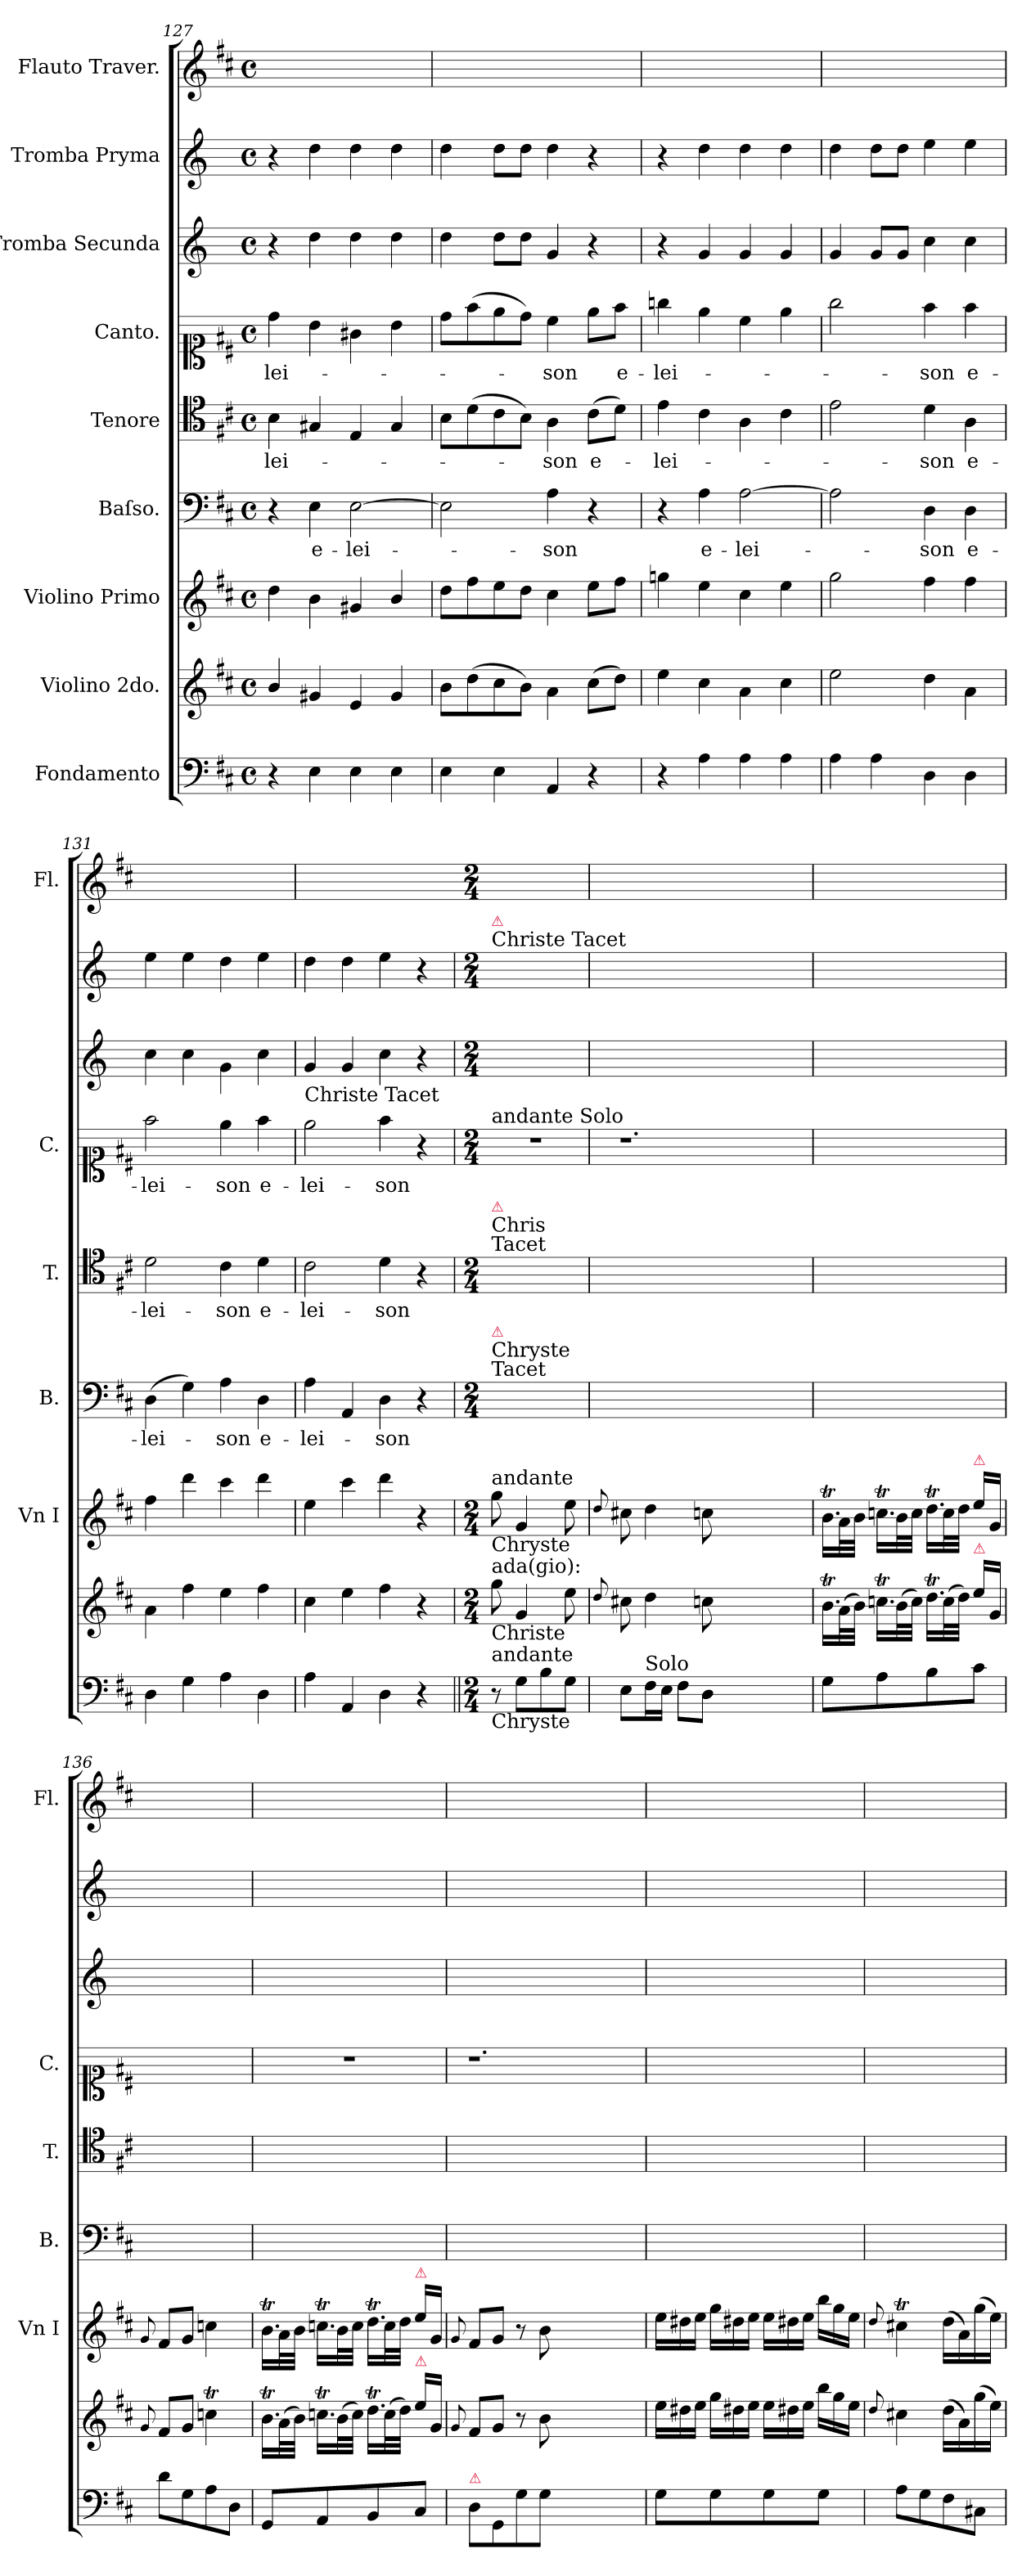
**kern	**kern	**kern	**kern	**text	**kern	**text	**kern	**text	**kern	**kern	**kern
*part9	*part8	*part7	*part6	*part6	*part5	*part5	*part4	*part4	*part3	*part2	*part1
*staff9	*staff8	*staff7	*staff6	*staff6	*staff5	*staff5	*staff4	*staff4	*staff3	*staff2	*staff1
*I"Fondamento	*I"Violino 2do.	*I"Violino Primo	*I"Baſso.	*	*I"Tenore	*	*I"Canto.	*	*I"Tromba Secunda	*I"Tromba Pryma	*I"Flauto Traver.
*	*	*I'Vn I	*I'B.	*	*I'T.	*	*I'C.	*	*	*	*I'Fl.
*clefF4	*clefG2	*clefG2	*clefF4	*	*clefC4	*	*clefC1	*	*clefG2	*clefG2	*clefG2
*	*	*	*	*	*	*	*	*	*ITrd-1c-2	*ITrd-1c-2	*
*k[f#c#]	*k[f#c#]	*k[f#c#]	*k[f#c#]	*	*k[f#c#]	*	*k[f#c#]	*	*k[f#c#]	*k[f#c#]	*k[f#c#]
*M4/4	*M4/4	*M4/4	*M4/4	*	*M4/4	*	*M4/4	*	*M4/4	*M4/4	*M4/4
*met(c)	*met(c)	*met(c)	*met(c)	*	*met(c)	*	*met(c)	*	*met(c)	*met(c)	*met(c)
=127	=127	=127	=127	=127	=127	=127	=127	=127	=127	=127	=127
4r	4b/	4dd\	4r	.	4B\	-lei-	4dd\	-lei-	4r	4r	1ryy
4E\	4g#X/	4b\	4E\	e-	4G#X/	.	4b\	.	4ee\	4ee\	.
4E\	4e/	4g#X/	[2E\	-lei-	4E/	.	4g#X\	.	4ee\	4ee\	.
4E\	4g#/	4b/	.	.	4G#/	.	4b\	.	4ee\	4ee\	.
=128	=128	=128	=128	=128	=128	=128	=128	=128	=128	=128	=128
4E\	8b\L	8dd\L	2E\]	.	8B\L	.	8dd\L	.	4ee\	4ee\	1ryy
.	(>8dd\	8ff#\	.	.	(>8d\	.	(>8ff#\	.	.	.	.
4E\	8cc#\	8ee\	.	.	8c#\	.	8ee\	.	8ee\L	8ee\L	.
.	8b\J)	8dd\J	.	.	8B\J)	.	8dd\J)	.	8ee\J	8ee\J	.
4AA/	4a\	4cc#\	4A\	-son	4A\	-son	4cc#\	-son	4a/	4ee\	.
4r	(>8cc#\L	8ee\L	4r	.	(>8c#\L	e-	8ee\L	.	4r	4r	.
.	8dd\J)	8ff#\J	.	.	8d\J)	.	8ff#\J	e-	.	.	.
=129	=129	=129	=129	=129	=129	=129	=129	=129	=129	=129	=129
4r	4ee\	4ggn\	4r	.	4e\	-lei-	4ggn\	-lei-	4r	4r	1ryy
4A\	4cc#\	4ee\	4A\	e-	4c#\	.	4ee\	.	4a/	4ee\	.
4A\	4a\	4cc#\	[2A\	-lei-	4A\	.	4cc#\	.	4a/	4ee\	.
4A\	4cc#\	4ee\	.	.	4c#\	.	4ee\	.	4a/	4ee\	.
=130	=130	=130	=130	=130	=130	=130	=130	=130	=130	=130	=130
4A\	2ee\	2gg\	2A\]	.	2e\	.	2gg\	.	4a/	4ee\	1ryy
4A\	.	.	.	.	.	.	.	.	8a/L	8ee\L	.
.	.	.	.	.	.	.	.	.	8a/J	8ee\J	.
4D\	4dd\	4ff#\	4D\	-son	4d\	-son	4ff#\	-son	4dd\	4ff#\	.
4D\	4a\	4ff#\	4D\	e-	4A\	e-	4ff#\	e-	4dd\	4ff#\	.
=131	=131	=131	=131	=131	=131	=131	=131	=131	=131	=131	=131
4D\	4a\	4ff#\	(>4D\	-lei-	2d\	-lei-	2ff#\	-lei-	4dd\	4ff#\	1ryy
4G\	4ff#\	4ddd\	4G\)	.	.	.	.	.	4dd\	4ff#\	.
4A\	4ee\	4ccc#\	4A\	-son	4c#\	-son	4ee\	-son	4a\	4ee\	.
4D\	4ff#\	4ddd\	4D\	e-	4d\	e-	4ff#\	e-	4dd\	4ff#\	.
=132	=132	=132	=132	=132	=132	=132	=132	=132	=132	=132	=132
4A\	4cc#\	4ee\	4A\	-lei-	2c#\	-lei-	2ee\	-lei-	4a/	4ee\	1ryy
4AA/	4ee\	4ccc#\	4AA/	.	.	.	.	.	4a/	4ee\	.
4D\	4ff#\	4ddd\	4D\	-son	4d\	-son	4ff#\	-son	4dd\	4ff#\	.
4r	4r	4r	4r	.	4r	.	4r	.	4r	4r	.
!	!	!	!	!	!	!	!	!	!LO:TX:b:t=Christe Tacet	!	!
=133||	=133	=133	=133	=133	=133	=133	=133	=133	=133	=133	=133
*M2/4	*M2/4	*M2/4	*M2/4	*	*M2/4	*	*M2/4	*	*M2/4	*M2/4	*M2/4
!	!	!	!	!	!	!	!	!	!	!LO:TX:a:t=Christe Tacet	!
!	!	!	!	!	!	!	!	!	!	!LO:TX:a:color=crimson:t=⚠	!
!	!	!	!	!	!	!	!LO:TX:a:t=andante Solo	!	!	!	!
!	!	!	!	!	!LO:TX:a:t=Chris \nTacet	!	!	!	!	!	!
!	!	!	!	!	!LO:TX:a:color=crimson:t=⚠	!	!	!	!	!	!
!	!	!	!LO:TX:a:t=Chryste \nTacet	!	!	!	!	!	!	!	!
!	!	!	!LO:TX:a:color=crimson:t=⚠	!	!	!	!	!	!	!	!
!	!	!LO:TX:b:t=Chryste	!	!	!	!	!	!	!	!	!
!	!	!LO:TX:a:t=andante	!	!	!	!	!	!	!	!	!
!	!LO:TX:b:t=Christe	!	!	!	!	!	!	!	!	!	!
!	!LO:TX:a:t=ada(gio)&colon;	!	!	!	!	!	!	!	!	!	!
!LO:TX:b:t=Chryste	!	!	!	!	!	!	!	!	!	!	!
!LO:TX:a:t=andante	!	!	!	!	!	!	!	!	!	!	!
8r	8gg\	8gg\	2ryy	.	2ryy	.	2r	.	2ryy	2ryy	2ryy
8G\L	4g/	4g/	.	.	.	.	.	.	.	.	.
8B\	.	.	.	.	.	.	.	.	.	.	.
8G\J	8ee\	8ee\	.	.	.	.	.	.	.	.	.
=134	=134	=134	=134	=134	=134	=134	=134	=134	=134	=134	=134
.	8qqdd/	8qqdd/	.	.	.	.	.	.	.	.	.
8E\L	8cc#X\	8cc#X\	2ryy	.	2ryy	.	1.r	.	2ryy	2ryy	2ryy
!LO:TX:a:t=Solo	!	!	!	!	!	!	!	!	!	!	!
16F#\L	4dd\	4dd\	.	.	.	.	.	.	.	.	.
16E\JJ	.	.	.	.	.	.	.	.	.	.	.
8F#\L	.	.	.	.	.	.	.	.	.	.	.
8D\J	8ccn\	8ccn\	.	.	.	.	.	.	.	.	.
1ryy	1ryy	1ryy	1ryy	.	1ryy	.	.	.	1ryy	1ryy	1ryy
=135	=135	=135	=135	=135	=135	=135	=135	=135	=135	=135	=135
!	!LO:N:vis=16.	!LO:N:vis=16.	!	!	!	!	!	!	!	!	!
8G\L	16bT\LL	16bT\LL	2ryy	.	2ryy	.	2ryy	.	2ryy	2ryy	2ryy
.	(>32a\L	32a\L	.	.	.	.	.	.	.	.	.
.	32b\JJJ)	32b\JJJ	.	.	.	.	.	.	.	.	.
!	!LO:N:vis=16.	!LO:N:vis=16.	!	!	!	!	!	!	!	!	!
8A\	16ccnT\LL	16ccnT\LL	.	.	.	.	.	.	.	.	.
.	(>32b\L	32b\L	.	.	.	.	.	.	.	.	.
.	32cc\JJJ)	32cc\JJJ	.	.	.	.	.	.	.	.	.
!	!LO:N:vis=16.	!LO:N:vis=16.	!	!	!	!	!	!	!	!	!
8B\	16ddT\LL	16ddT\LL	.	.	.	.	.	.	.	.	.
.	(>32cc\L	32cc\L	.	.	.	.	.	.	.	.	.
.	32dd\JJJ)	32dd\JJJ	.	.	.	.	.	.	.	.	.
!	!	!LO:TX:a:color=crimson:t=⚠	!	!	!	!	!	!	!	!	!
!	!LO:TX:a:color=crimson:t=⚠	!	!	!	!	!	!	!	!	!	!
8c#\J	16ee\LL	16ee\LL	.	.	.	.	.	.	.	.	.
.	16g/JJ	16g/JJ	.	.	.	.	.	.	.	.	.
=136	=136	=136	=136	=136	=136	=136	=136	=136	=136	=136	=136
.	8qqg/	8qqg/	.	.	.	.	.	.	.	.	.
8d\L	8f#/L	8f#/L	2ryy	.	2ryy	.	2ryy	.	2ryy	2ryy	2ryy
8G\	8g/J	8g/J	.	.	.	.	.	.	.	.	.
8A\	4ccnT\	4ccn\	.	.	.	.	.	.	.	.	.
8D\J	.	.	.	.	.	.	.	.	.	.	.
=137	=137	=137	=137	=137	=137	=137	=137	=137	=137	=137	=137
!	!LO:N:vis=16.	!LO:N:vis=16.	!	!	!	!	!	!	!	!	!
8GG/L	16bT\LL	16bT\LL	2ryy	.	2ryy	.	2r	.	2ryy	2ryy	2ryy
.	(>32a\L	32a\L	.	.	.	.	.	.	.	.	.
.	32b\JJJ)	32b\JJJ	.	.	.	.	.	.	.	.	.
!	!LO:N:vis=16.	!LO:N:vis=16.	!	!	!	!	!	!	!	!	!
8AA/	16ccnT\LL	16ccnT\LL	.	.	.	.	.	.	.	.	.
.	(>32b\L	32b\L	.	.	.	.	.	.	.	.	.
.	32cc\JJJ)	32cc\JJJ	.	.	.	.	.	.	.	.	.
!	!LO:N:vis=16.	!LO:N:vis=16.	!	!	!	!	!	!	!	!	!
8BB/	16ddT\LL	16ddT\LL	.	.	.	.	.	.	.	.	.
.	(>32cc\L	32cc\L	.	.	.	.	.	.	.	.	.
.	32dd\JJJ)	32dd\JJJ	.	.	.	.	.	.	.	.	.
!	!	!LO:TX:a:color=crimson:t=⚠	!	!	!	!	!	!	!	!	!
!	!LO:TX:a:color=crimson:t=⚠	!	!	!	!	!	!	!	!	!	!
8C#/J	16ee\LL	16ee\LL	.	.	.	.	.	.	.	.	.
.	16g/JJ	16g/JJ	.	.	.	.	.	.	.	.	.
=138	=138	=138	=138	=138	=138	=138	=138	=138	=138	=138	=138
.	8qqg/	8qqg/	.	.	.	.	.	.	.	.	.
!LO:TX:a:color=crimson:t=⚠	!	!	!	!	!	!	!	!	!	!	!
8D\L	8f#/L	8f#/L	2ryy	.	2ryy	.	1.r	.	2ryy	2ryy	2ryy
8GG/	8g/J	8g/J	.	.	.	.	.	.	.	.	.
8G\	8r	8r	.	.	.	.	.	.	.	.	.
8G\J	8b\	8b\	.	.	.	.	.	.	.	.	.
1ryy	1ryy	1ryy	1ryy	.	1ryy	.	.	.	1ryy	1ryy	1ryy
=139	=139	=139	=139	=139	=139	=139	=139	=139	=139	=139	=139
*	*Xtuplet	*Xtuplet	*	*	*	*	*	*	*	*	*
8G\L	24ee\LL	24ee\LL	2ryy	.	2ryy	.	2ryy	.	2ryy	2ryy	2ryy
.	24dd#X\	24dd#X\	.	.	.	.	.	.	.	.	.
.	24ee\JJ	24ee\JJ	.	.	.	.	.	.	.	.	.
8G\	24gg\LL	24gg\LL	.	.	.	.	.	.	.	.	.
.	24dd#X\	24dd#X\	.	.	.	.	.	.	.	.	.
.	24ee\JJ	24ee\JJ	.	.	.	.	.	.	.	.	.
8G\	24ee\LL	24ee\LL	.	.	.	.	.	.	.	.	.
.	24dd#X\	24dd#X\	.	.	.	.	.	.	.	.	.
.	24ee\JJ	24ee\JJ	.	.	.	.	.	.	.	.	.
8G\J	24bb\LL	24bb\LL	.	.	.	.	.	.	.	.	.
.	24gg\	24gg\	.	.	.	.	.	.	.	.	.
.	24ee\JJ	24ee\JJ	.	.	.	.	.	.	.	.	.
=140	=140	=140	=140	=140	=140	=140	=140	=140	=140	=140	=140
.	8qqdd/	8qqdd/	.	.	.	.	.	.	.	.	.
8A\L	4cc#X\	4cc#Xt\	2ryy	.	2ryy	.	2ryy	.	2ryy	2ryy	2ryy
8G\	.	.	.	.	.	.	.	.	.	.	.
8F#\	(>16dd\LL	(16dd\LL	.	.	.	.	.	.	.	.	.
.	16a\)	16a\)	.	.	.	.	.	.	.	.	.
8C#X\J	(>16gg\	(16gg\	.	.	.	.	.	.	.	.	.
.	16ee\JJ)	16ee\JJ)	.	.	.	.	.	.	.	.	.
=	=	=	=	=	=	=	=	=	=	=	=
*-	*-	*-	*-	*-	*-	*-	*-	*-	*-	*-	*-
